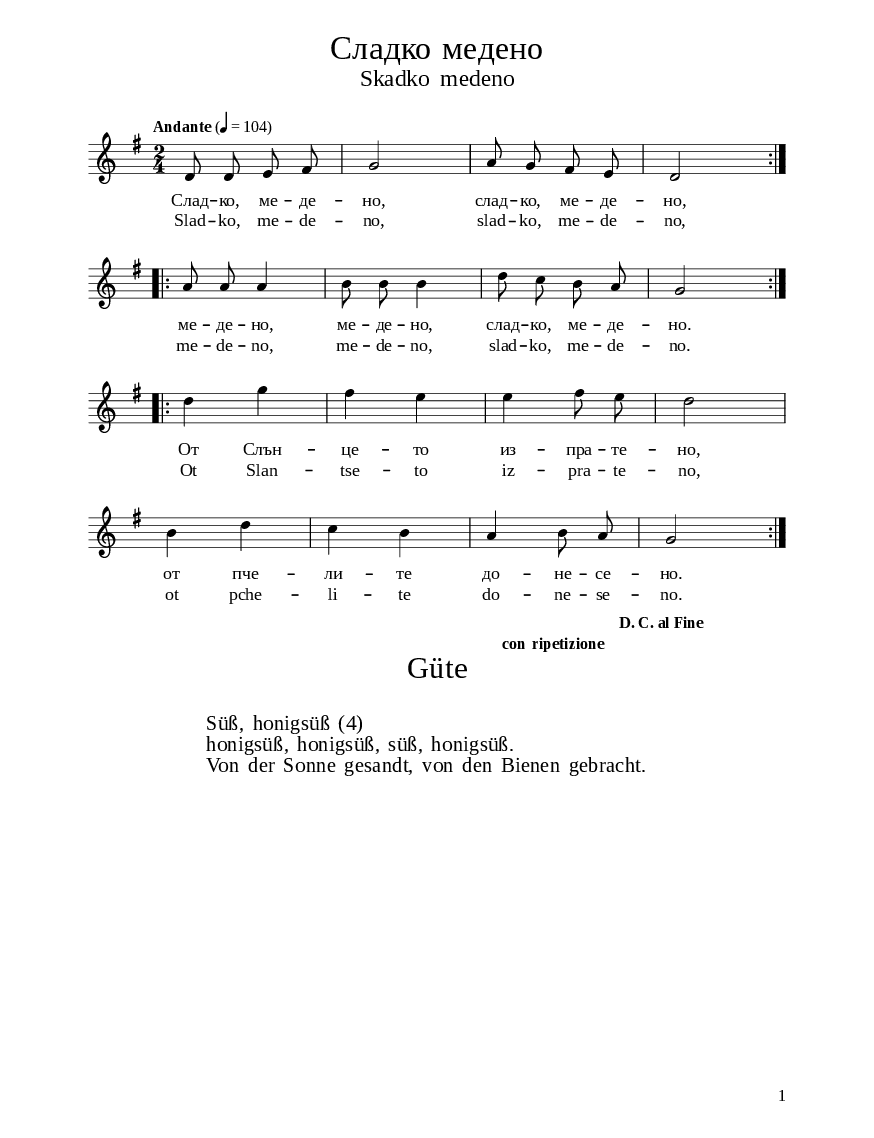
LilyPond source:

\version "2.20.0"

\paper {
  #(set-paper-size "a5")
}

\bookpart {
\paper {
  print-all-headers = ##t
  print-page-number = ##t
  print-first-page-number = ##t

  % put page numbers on the bottom
  oddHeaderMarkup = \markup ""
  evenHeaderMarkup = \markup ""
  oddFooterMarkup = \markup
    \fill-line {
      ""
      \on-the-fly #print-page-number-check-first \fromproperty #'page:page-number-string
    }
  evenFooterMarkup = \markup
    \fill-line {
      \on-the-fly #print-page-number-check-first \fromproperty #'page:page-number-string
      ""
    }

  left-margin = 1.5\cm
  right-margin = 1.5\cm
  top-margin = 1.6\cm
  bottom-margin = 1.2\cm
  ragged-bottom = ##t % do not spread the staves to fill the whole vertical space

  % change lyrics and titles font (affects notes also)
  fonts =
    #(make-pango-font-tree
     "Times New Roman"
     "DejaVu Sans"
     "DejaVu Sans Mono"
     (/ (* staff-height pt) 3.6))

  % change distance between staves
  system-system-spacing =
    #'((basic-distance . 12)
       (minimum-distance . 6)
       (padding . 1)
       (stretchability . 12))
}

\header {
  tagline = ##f
}

\score{
  \layout { 
    indent = 0.0\cm % remove first line indentation
    %ragged-last = ##t % do not spread last line to fill the whole space
    \context {
      \Score
      \omit BarNumber %remove bar numbers
    } % context

    \context { % change staff size
      \Staff
      fontSize = #+0 % affects notes size only
      \override StaffSymbol #'staff-space = #(magstep -3)
      \override StaffSymbol #'thickness = #0.5
      \override BarLine #'hair-thickness = #1
      %\override StaffSymbol #'ledger-line-thickness = #'(0 . 0)
    }

    \context { % adjust space between staff and lyrics and between the two lyric lines
      \Lyrics
      \override VerticalAxisGroup.nonstaff-relatedstaff-spacing = #'((basic-distance . 4.5))
      \override VerticalAxisGroup.nonstaff-nonstaff-spacing = #'((minimum-distance . 2))
    }
  } % layout

  \new Voice \absolute {
       \clef treble
      \key g \major
      \time 2/4
      %\tempo "Moderato" 8 = 160
      \tempo \markup {
        % make tempo note smaller
        \concat {
          "Andante" \normal-text { " (" }
          \teeny \general-align #Y #DOWN \note #"4" #0.8
          \normal-text { " = 104)" }
        }
      }
  \autoBeamOff
 
 
\repeat volta 2 {d'8 d' e' fis' |g'2 | a'8 g' fis' e' | d'2 }   \break | 

\repeat volta 2 {  a'8 a' a'4 | b'8 b' b'4 | d''8 c'' b' a' |  g'2 }  \break |


\repeat volta 2 { d''4 g'' | fis''4 e'' | e''4 fis''8 e'' | d''2 \break | 
                  
    b'4 d'' | c''4 b' | a'4 b'8 a' | g'2 }
  }
  
\addlyrics {Слад -- ко,
  ме -- де -- но, слад -- ко, ме -- де -- но, ме --
  де -- но, ме -- де -- но, слад -- ко, ме -- де --
  но. От Слън -- це -- то из -- пра -- те -- но,
  от пче -- ли -- те до -- не -- се -- но. }
  
 \addlyrics {Slad -- ko, me -- de -- no, slad -- ko, me --
  de -- no, me -- de -- no, me -- de -- no, slad -- ko, me --
  de -- no. Ot Slan -- tse -- to iz -- pra -- te -- no, ot pche --
  li -- te do -- ne -- se -- no. }
  
  \header {
    title = \markup \column \normal-text \fontsize #2.5 {
              \center-align
              \line { Сладко медено }
              \vspace #-0.6
              \center-align
              \line \fontsize #-3 { Skadko medeno}
              \vspace #-0.8
              \center-align
              \line \fontsize #-3 { " " }
            }
  }
  
  \midi{}

} % score

  \markup \halign #-5.1 \raise #2.8 \override #'(baseline-skip . 2) {
        \column  {
          \line  \halign #-3.8 {
            \bold  { "D. C. al Fine" }
          }
          \line  {
            \bold { con ripetizione }
          }
        }
      }




% include foreign translation(s) of the song
\version "2.20.0"

\markup \fill-line { \fontsize #6 "Güte" }
\markup \null
\markup \null
\markup \fontsize #+2.5 {
    \hspace #10
    \override #'(baseline-skip . 2)
    
        \column {
     \line { " " }      
  \line { " "Süß, honigsüß (4) }

  \line { " "honigsüß, honigsüß, süß, honigsüß.}

  \line { " "Von der Sonne gesandt, von den Bienen gebracht. }

      
      
       
    }
    
    
}
    


} % bookpart
